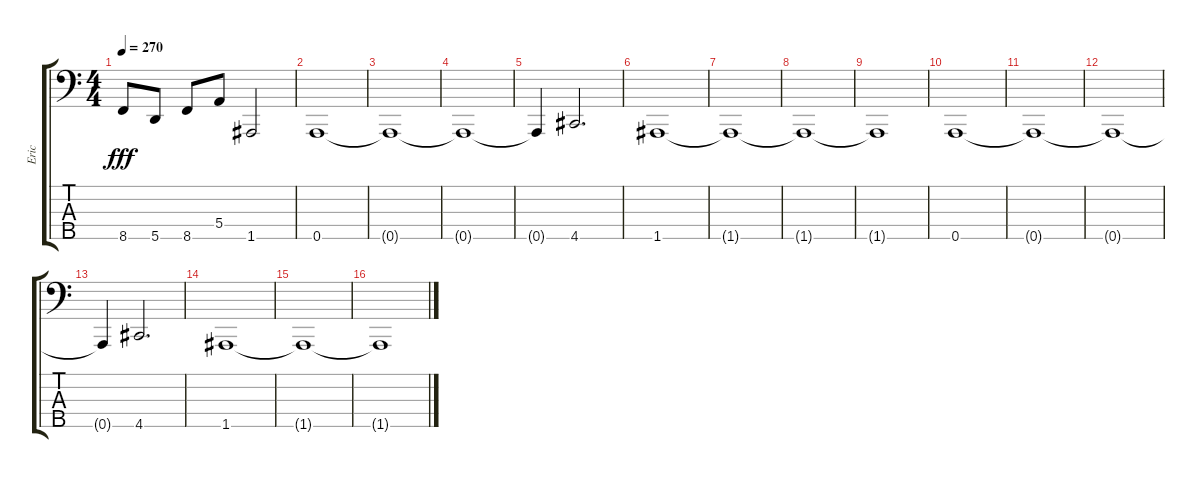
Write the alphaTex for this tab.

\track ("Eric" "Eric") {instrument electricbasspick}
\staff {score tabs}
\tuning (G2 D2 A1 E1 A0) {hide}
\ts (4 4)
\tempo 270
\clef f4
\ks c
8.5.8{dy fff beam merge} 5.5.8 8.5.8{beam merge} 5.4.8 1.5.2 |
0.5.1 |
0.5{t}.1 |
0.5{t}.1 |
0.5{t}.4{beam merge} 4.5.2{d} |
1.5.1 |
1.5{t}.1 |
1.5{t}.1 |
1.5{t}.1 |
0.5.1 |
0.5{t}.1 |
0.5{t}.1 |
0.5{t}.4{beam merge} 4.5.2{d} |
1.5.1 |
1.5{t}.1 |
1.5{t}.1
